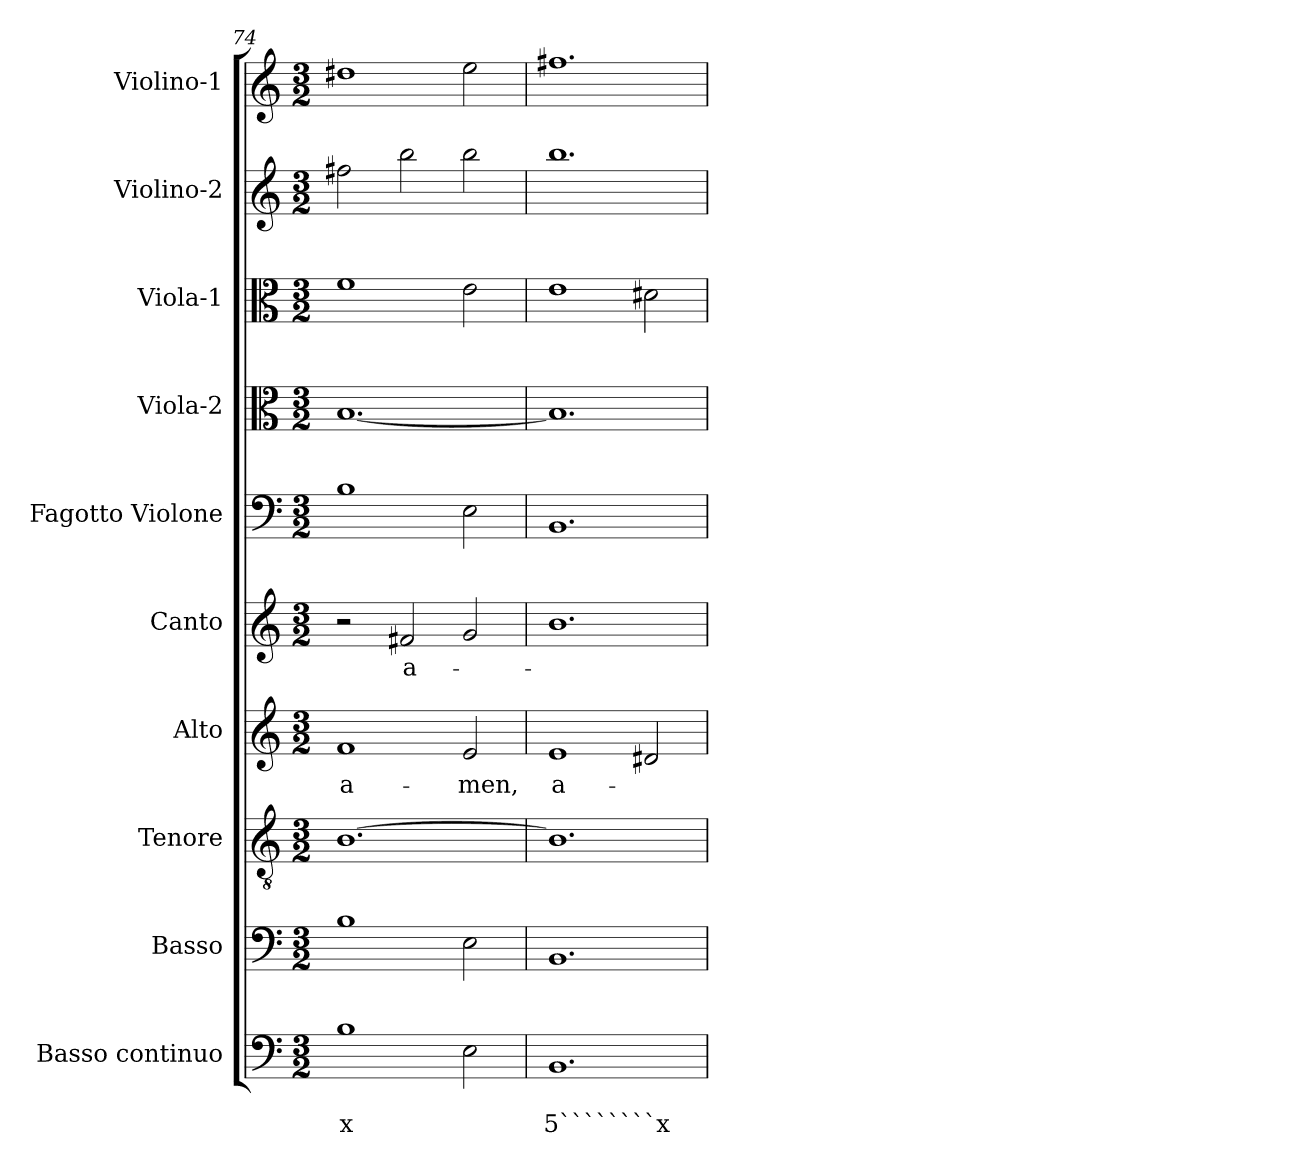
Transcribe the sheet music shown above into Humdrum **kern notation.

**kern	**text	**text	**kern	**kern	**kern	**text	**kern	**text	**kern	**kern	**kern	**kern	**kern
*part10	*part10	*part10	*part9	*part8	*part7	*part7	*part6	*part6	*part5	*part4	*part3	*part2	*part1
*staff10	*staff10	*staff10	*staff9	*staff8	*staff7	*staff7	*staff6	*staff6	*staff5	*staff4	*staff3	*staff2	*staff1
*I"Basso continuo	*	*	*I"Basso	*I"Tenore	*I"Alto	*	*I"Canto	*	*I"Fagotto Violone	*I"Viola-2	*I"Viola-1	*I"Violino-2	*I"Violino-1
*clefF4	*	*	*clefF4	*clefGv2	*clefG2	*	*clefG2	*	*clefF4	*clefC3	*clefC3	*clefG2	*clefG2
*k[]	*	*	*k[]	*k[]	*k[]	*	*k[]	*	*k[]	*k[]	*k[]	*k[]	*k[]
*C:	*	*	*C:	*C:	*C:	*	*C:	*	*C:	*C:	*C:	*C:	*C:
*M3/2	*	*	*M3/2	*M3/2	*M3/2	*	*M3/2	*	*M3/2	*M3/2	*M3/2	*M3/2	*M3/2
=74	=74	=74	=74	=74	=74	=74	=74	=74	=74	=74	=74	=74	=74
!	!	!LO:LY:b	!	!	!	!	!	!	!	!	!	!	!
!	!	!	!	!	!	!LO:LY:b	!	!	!	!	!	!	!
1B	.	x	1B	[1.B	1f	a-	2r	.	1B	[1.B	1f	2ff#X\	1dd#X
!	!	!	!	!	!	!	!	!LO:LY:b	!	!	!	!	!
.	.	.	.	.	.	.	2f#X/	a-	.	.	.	2bb\	.
!	!	!	!	!	!	!LO:LY:b	!	!	!	!	!	!	!
2E\	.	.	2E\	.	2e/	-men,	2g/	.	2E\	.	2e\	2bb\	2ee\
=75	=75	=75	=75	=75	=75	=75	=75	=75	=75	=75	=75	=75	=75
!	!	!LO:LY:b	!	!	!	!	!	!	!	!	!	!	!
!	!	!	!	!	!	!LO:LY:b	!	!	!	!	!	!	!
1.BB	.	5````````x	1.BB	1.B]	1e	a-	1.b	.	1.BB	1.B]	1e	1.bb	1.ff#X
.	.	.	.	.	2d#X/	.	.	.	.	.	2d#X\	.	.
=	=	=	=	=	=	=	=	=	=	=	=	=	=
*-	*-	*-	*-	*-	*-	*-	*-	*-	*-	*-	*-	*-	*-
